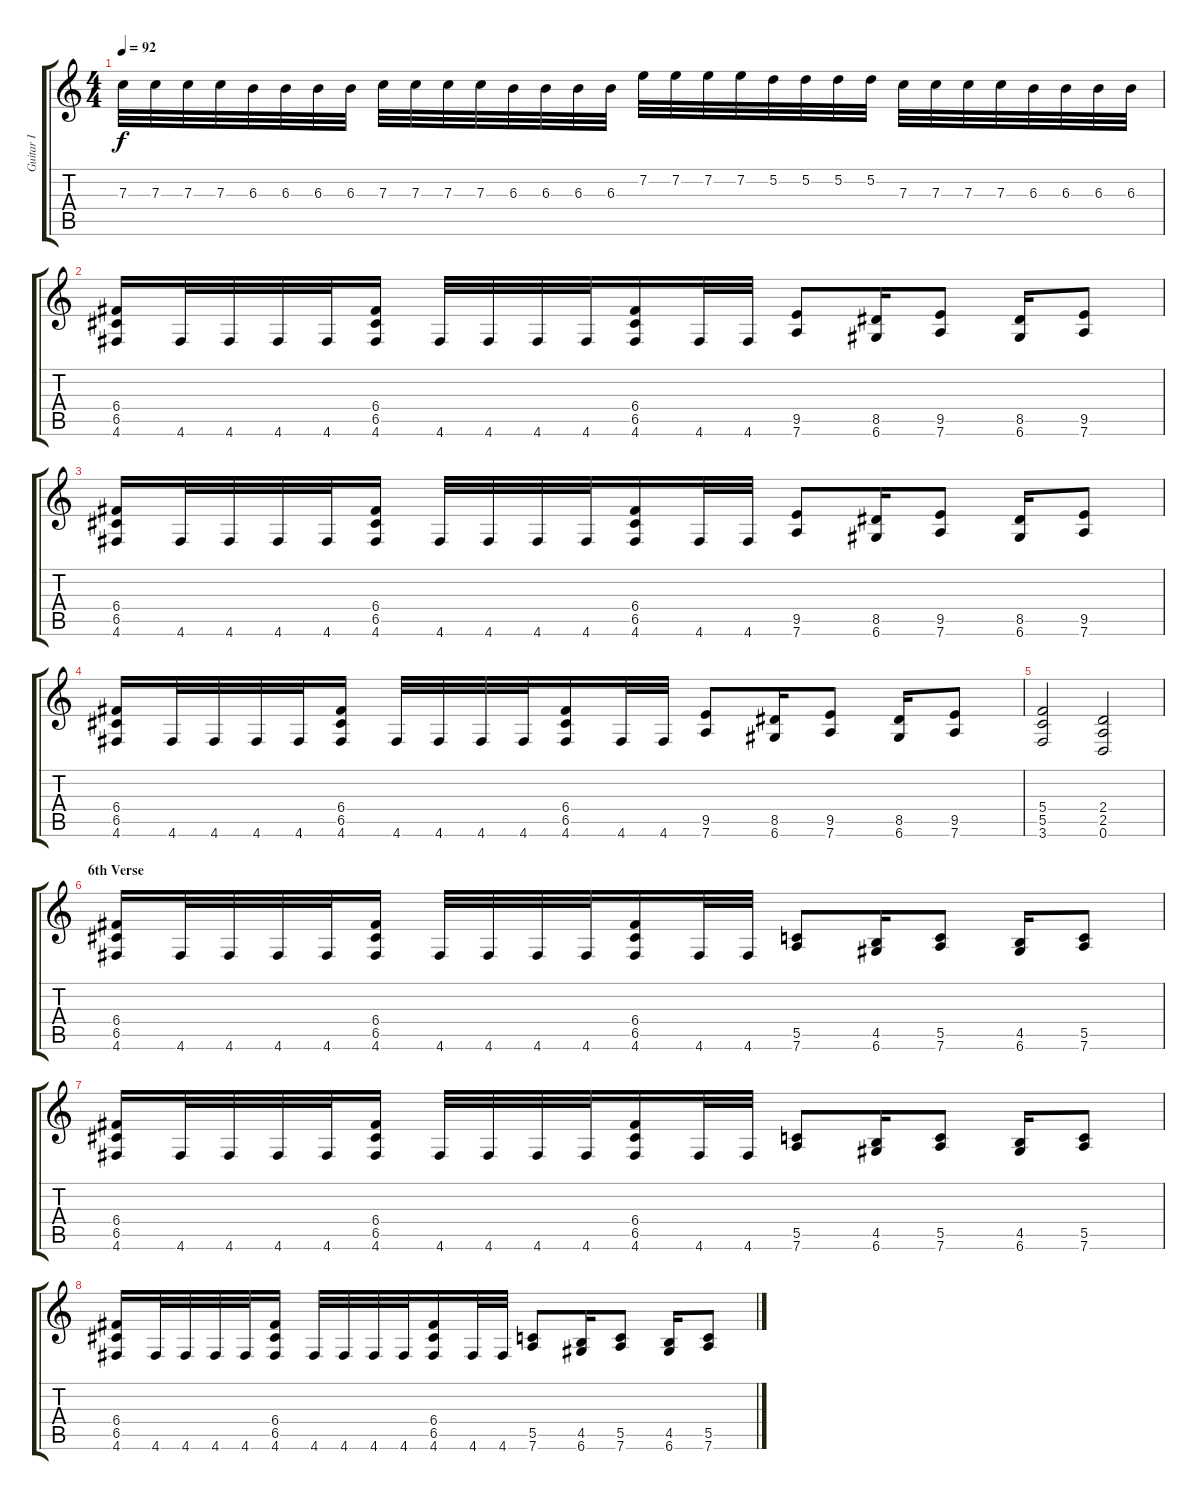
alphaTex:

\track ("Guitar I" "Guitar I") {instrument distortionguitar}
\staff {score tabs}
\tuning (D4 A3 F3 C3 G2 D2) {hide}
\ts (4 4)
\tempo 92
\clef g2
\ks c
7.3.32{dy f} 7.3.32 7.3.32 7.3.32 6.3.32 6.3.32 6.3.32 6.3.32 7.3.32 7.3.32 7.3.32 7.3.32 6.3.32 6.3.32 6.3.32 6.3.32 7.2.32 7.2.32 7.2.32 7.2.32 5.2.32 5.2.32 5.2.32 5.2.32 7.3.32 7.3.32 7.3.32 7.3.32 6.3.32 6.3.32 6.3.32 6.3.32 |
(6.4 6.5 4.6).16 4.6.32 4.6.32 4.6.32 4.6.32 (6.4 6.5 4.6).16 4.6.32 4.6.32 4.6.32 4.6.32 (6.4 6.5 4.6).16 4.6.32 4.6.32 (9.5 7.6).8 (8.5 6.6).16 (9.5 7.6).8 (8.5 6.6).16 (9.5 7.6).8 |
(6.4 6.5 4.6).16 4.6.32 4.6.32 4.6.32 4.6.32 (6.4 6.5 4.6).16 4.6.32 4.6.32 4.6.32 4.6.32 (6.4 6.5 4.6).16 4.6.32 4.6.32 (9.5 7.6).8 (8.5 6.6).16 (9.5 7.6).8 (8.5 6.6).16 (9.5 7.6).8 |
(6.4 6.5 4.6).16 4.6.32 4.6.32 4.6.32 4.6.32 (6.4 6.5 4.6).16 4.6.32 4.6.32 4.6.32 4.6.32 (6.4 6.5 4.6).16 4.6.32 4.6.32 (9.5 7.6).8 (8.5 6.6).16 (9.5 7.6).8 (8.5 6.6).16 (9.5 7.6).8 |
(5.4 5.5 3.6).2 (2.4 2.5 0.6).2 |
\section ("" "6th Verse")
(6.4 6.5 4.6).16 4.6.32 4.6.32 4.6.32 4.6.32 (6.4 6.5 4.6).16 4.6.32 4.6.32 4.6.32 4.6.32 (6.4 6.5 4.6).16 4.6.32 4.6.32 (5.5 7.6).8 (4.5 6.6).16 (5.5 7.6).8 (4.5 6.6).16 (5.5 7.6).8 |
(6.4 6.5 4.6).16 4.6.32 4.6.32 4.6.32 4.6.32 (6.4 6.5 4.6).16 4.6.32 4.6.32 4.6.32 4.6.32 (6.4 6.5 4.6).16 4.6.32 4.6.32 (5.5 7.6).8 (4.5 6.6).16 (5.5 7.6).8 (4.5 6.6).16 (5.5 7.6).8 |
(6.4 6.5 4.6).16 4.6.32 4.6.32 4.6.32 4.6.32 (6.4 6.5 4.6).16 4.6.32 4.6.32 4.6.32 4.6.32 (6.4 6.5 4.6).16 4.6.32 4.6.32 (5.5 7.6).8 (4.5 6.6).16 (5.5 7.6).8 (4.5 6.6).16 (5.5 7.6).8
